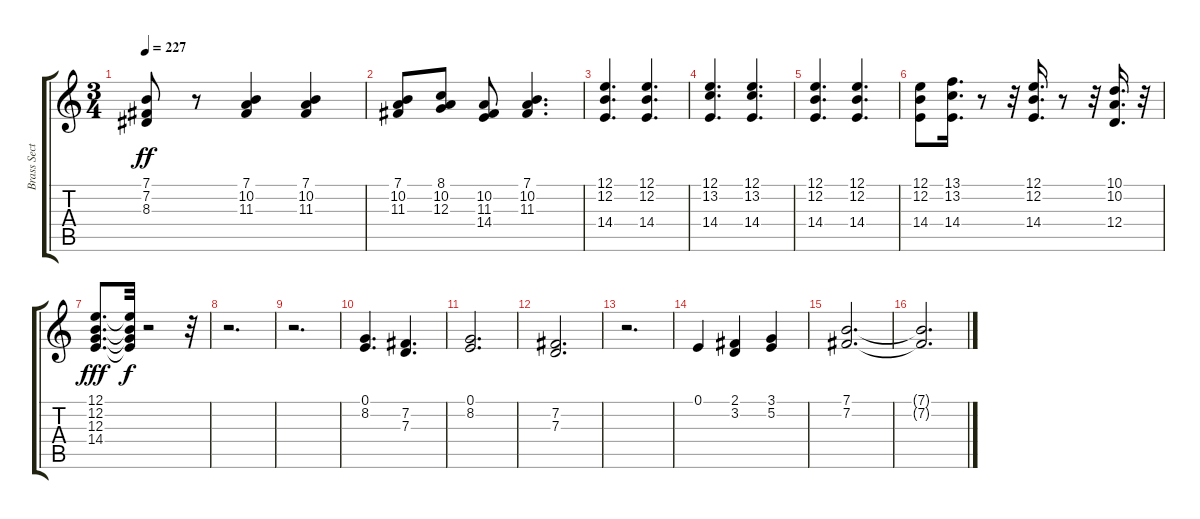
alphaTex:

\track ("Brass Section" "Brass Sect") {instrument brasssection}
\staff {score tabs}
\tuning (E4 B3 G3 D3 A2 E2) {hide}
\ts (3 4)
\tempo 227
\clef g2
\ks c
(7.1 7.2 8.3).8{dy ff} r.8 (7.1 10.2 11.3).4 (7.1 10.2 11.3).4 |
(7.1 10.2 11.3).8 (8.1 10.2 12.3).8 (10.2 11.3 14.4).8 (7.1 10.2 11.3).4{d} |
(12.1 12.2 14.4).4{d} (12.1 12.2 14.4).4{d} |
(12.1 13.2 14.4).4{d} (12.1 13.2 14.4).4{d} |
(12.1 12.2 14.4).4{d} (12.1 12.2 14.4).4{d} |
(12.1 12.2 14.4).8 (13.1 13.2 14.4).16{d} r.8 r.32 (12.1 12.2 14.4).16{d} r.8 r.32 (10.1 10.2 12.4).16{d} r.32 |
(12.1 12.2 12.3 14.4).8{d dy fff} (12.1{t} 12.2{t} 12.3{t} 14.4{t}).32{dy f} r.2 r.32 |
r.2{d} |
r.2{d} |
(0.1 8.2).4{d} (7.2 7.3).4{d} |
(0.1 8.2).2{d} |
(7.2 7.3).2{d} |
r.2{d} |
0.1.4 (2.1 3.2).4 (3.1 5.2).4 |
(7.1 7.2).2{d} |
(7.1{t} 7.2{t}).2{d}
